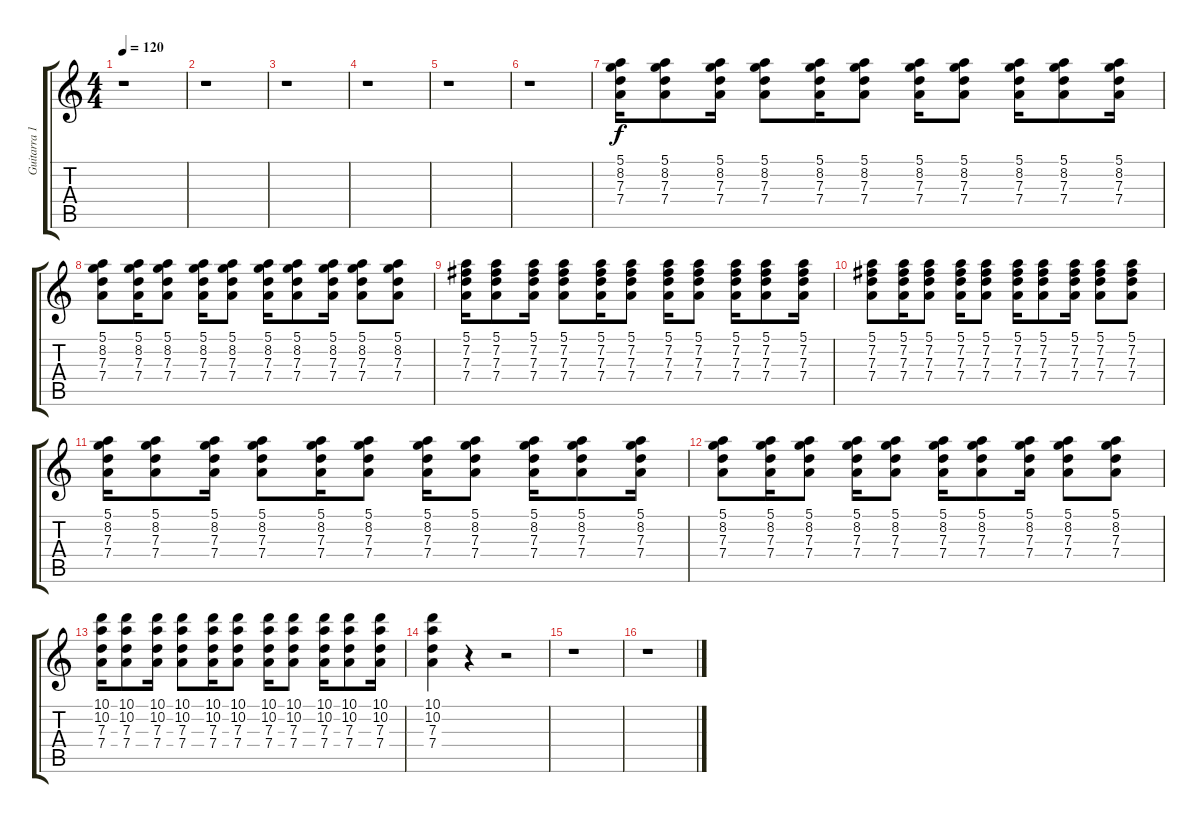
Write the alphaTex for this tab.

\track ("Guitarra 1" "Guitarra 1") {instrument distortionguitar}
\staff {score tabs}
\tuning (E4 B3 G3 D3 A2 E2) {hide}
\ts (4 4)
\tempo 120
\clef g2
\ks c
r.1{dy f} |
r.1 |
r.1 |
r.1 |
r.1 |
r.1 |
(5.1 8.2 7.3 7.4).16{balance 16 instrument electricguitarclean} (5.1 8.2 7.3 7.4).8 (5.1 8.2 7.3 7.4).16 (5.1 8.2 7.3 7.4).8 (5.1 8.2 7.3 7.4).16 (5.1 8.2 7.3 7.4).8 (5.1 8.2 7.3 7.4).16 (5.1 8.2 7.3 7.4).8 (5.1 8.2 7.3 7.4).16 (5.1 8.2 7.3 7.4).8 (5.1 8.2 7.3 7.4).16 |
(5.1 8.2 7.3 7.4).8 (5.1 8.2 7.3 7.4).16 (5.1 8.2 7.3 7.4).8 (5.1 8.2 7.3 7.4).16 (5.1 8.2 7.3 7.4).8 (5.1 8.2 7.3 7.4).16 (5.1 8.2 7.3 7.4).8 (5.1 8.2 7.3 7.4).16 (5.1 8.2 7.3 7.4).8 (5.1 8.2 7.3 7.4).8 |
(5.1 7.2 7.3 7.4).16 (5.1 7.2 7.3 7.4).8 (5.1 7.2 7.3 7.4).16 (5.1 7.2 7.3 7.4).8 (5.1 7.2 7.3 7.4).16 (5.1 7.2 7.3 7.4).8 (5.1 7.2 7.3 7.4).16 (5.1 7.2 7.3 7.4).8 (5.1 7.2 7.3 7.4).16 (5.1 7.2 7.3 7.4).8 (5.1 7.2 7.3 7.4).16 |
(5.1 7.2 7.3 7.4).8 (5.1 7.2 7.3 7.4).16 (5.1 7.2 7.3 7.4).8 (5.1 7.2 7.3 7.4).16 (5.1 7.2 7.3 7.4).8 (5.1 7.2 7.3 7.4).16 (5.1 7.2 7.3 7.4).8 (5.1 7.2 7.3 7.4).16 (5.1 7.2 7.3 7.4).8 (5.1 7.2 7.3 7.4).8 |
(5.1 8.2 7.3 7.4).16 (5.1 8.2 7.3 7.4).8 (5.1 8.2 7.3 7.4).16 (5.1 8.2 7.3 7.4).8 (5.1 8.2 7.3 7.4).16 (5.1 8.2 7.3 7.4).8 (5.1 8.2 7.3 7.4).16 (5.1 8.2 7.3 7.4).8 (5.1 8.2 7.3 7.4).16 (5.1 8.2 7.3 7.4).8 (5.1 8.2 7.3 7.4).16 |
(5.1 8.2 7.3 7.4).8 (5.1 8.2 7.3 7.4).16 (5.1 8.2 7.3 7.4).8 (5.1 8.2 7.3 7.4).16 (5.1 8.2 7.3 7.4).8 (5.1 8.2 7.3 7.4).16 (5.1 8.2 7.3 7.4).8 (5.1 8.2 7.3 7.4).16 (5.1 8.2 7.3 7.4).8 (5.1 8.2 7.3 7.4).8 |
(10.1 10.2 7.3 7.4).16 (10.1 10.2 7.3 7.4).8 (10.1 10.2 7.3 7.4).16 (10.1 10.2 7.3 7.4).8 (10.1 10.2 7.3 7.4).16 (10.1 10.2 7.3 7.4).8 (10.1 10.2 7.3 7.4).16 (10.1 10.2 7.3 7.4).8 (10.1 10.2 7.3 7.4).16 (10.1 10.2 7.3 7.4).8 (10.1 10.2 7.3 7.4).16 |
(10.1 10.2 7.3 7.4).4 r.4 r.2 |
r.1 |
r.1
